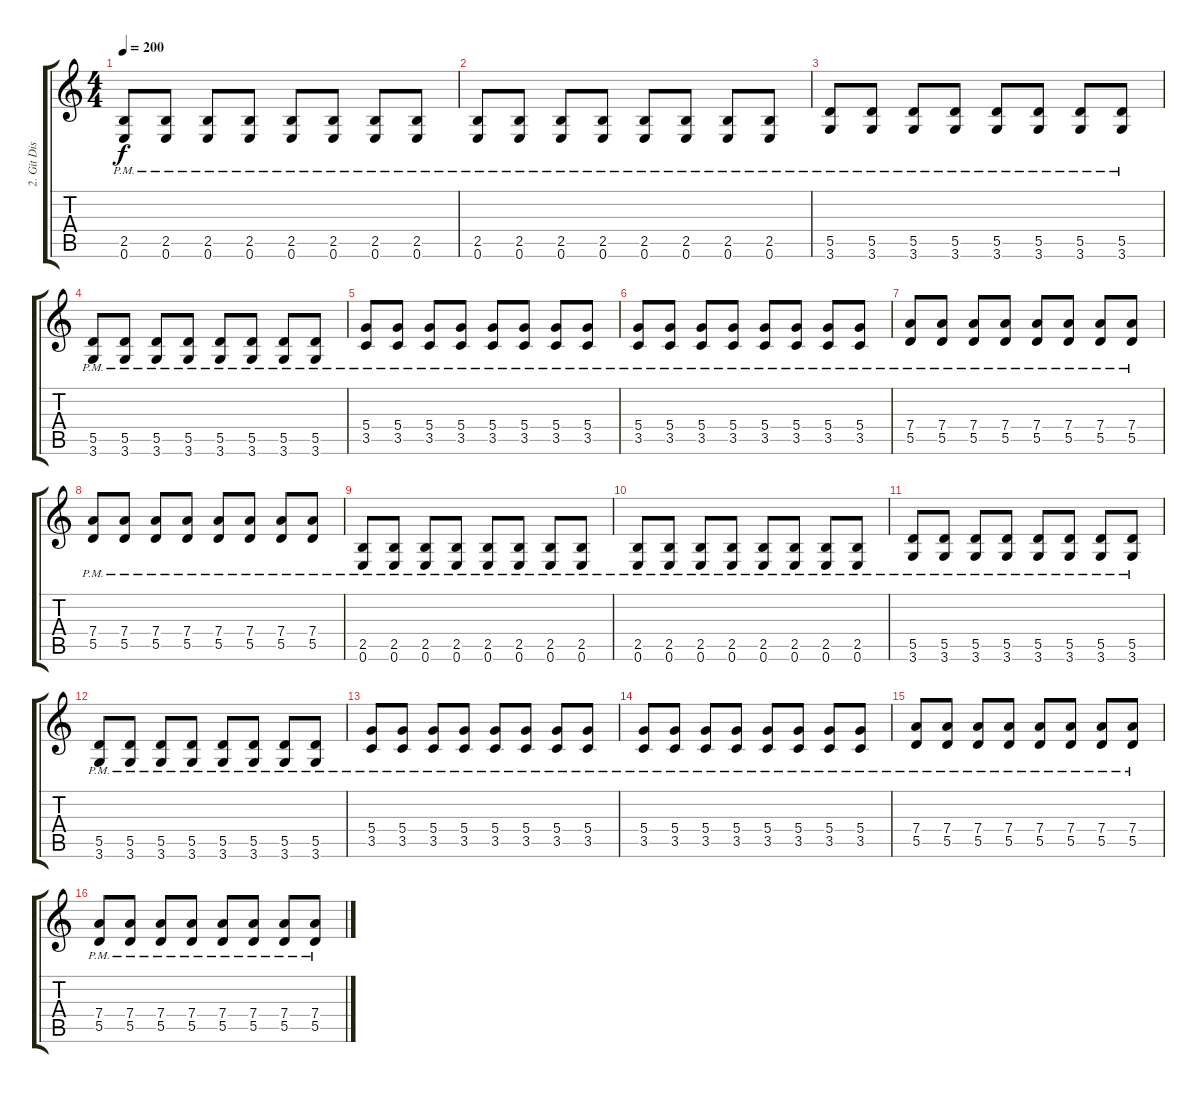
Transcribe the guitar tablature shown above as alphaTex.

\track ("2. Git Dist" "2. Git Dis") {instrument distortionguitar}
\staff {score tabs}
\tuning (E4 B3 G3 D3 A2 E2) {hide}
\ts (4 4)
\tempo 200
\clef g2
\ks c
(2.5{pm} 0.6{pm}).8{dy f} (2.5{pm} 0.6{pm}).8 (2.5{pm} 0.6{pm}).8 (2.5{pm} 0.6{pm}).8 (2.5{pm} 0.6{pm}).8 (2.5{pm} 0.6{pm}).8 (2.5{pm} 0.6{pm}).8 (2.5{pm} 0.6{pm}).8 |
(2.5{pm} 0.6{pm}).8 (2.5{pm} 0.6{pm}).8 (2.5{pm} 0.6{pm}).8 (2.5{pm} 0.6{pm}).8 (2.5{pm} 0.6{pm}).8 (2.5{pm} 0.6{pm}).8 (2.5{pm} 0.6{pm}).8 (2.5{pm} 0.6{pm}).8 |
(5.5{pm} 3.6{pm}).8 (5.5{pm} 3.6{pm}).8 (5.5{pm} 3.6{pm}).8 (5.5{pm} 3.6{pm}).8 (5.5{pm} 3.6{pm}).8 (5.5{pm} 3.6{pm}).8 (5.5{pm} 3.6{pm}).8 (5.5{pm} 3.6{pm}).8 |
(5.5{pm} 3.6{pm}).8 (5.5{pm} 3.6{pm}).8 (5.5{pm} 3.6{pm}).8 (5.5{pm} 3.6{pm}).8 (5.5{pm} 3.6{pm}).8 (5.5{pm} 3.6{pm}).8 (5.5{pm} 3.6{pm}).8 (5.5{pm} 3.6{pm}).8 |
(5.4{pm} 3.5{pm}).8 (5.4{pm} 3.5{pm}).8 (5.4{pm} 3.5{pm}).8 (5.4{pm} 3.5{pm}).8 (5.4{pm} 3.5{pm}).8 (5.4{pm} 3.5{pm}).8 (5.4{pm} 3.5{pm}).8 (5.4{pm} 3.5{pm}).8 |
(5.4{pm} 3.5{pm}).8 (5.4{pm} 3.5{pm}).8 (5.4{pm} 3.5{pm}).8 (5.4{pm} 3.5{pm}).8 (5.4{pm} 3.5{pm}).8 (5.4{pm} 3.5{pm}).8 (5.4{pm} 3.5{pm}).8 (5.4{pm} 3.5{pm}).8 |
(7.4{pm} 5.5{pm}).8 (7.4{pm} 5.5{pm}).8 (7.4{pm} 5.5{pm}).8 (7.4{pm} 5.5{pm}).8 (7.4{pm} 5.5{pm}).8 (7.4{pm} 5.5{pm}).8 (7.4{pm} 5.5{pm}).8 (7.4{pm} 5.5{pm}).8 |
(7.4{pm} 5.5{pm}).8 (7.4{pm} 5.5{pm}).8 (7.4{pm} 5.5{pm}).8 (7.4{pm} 5.5{pm}).8 (7.4{pm} 5.5{pm}).8 (7.4{pm} 5.5{pm}).8 (7.4{pm} 5.5{pm}).8 (7.4{pm} 5.5{pm}).8 |
(2.5{pm} 0.6{pm}).8 (2.5{pm} 0.6{pm}).8 (2.5{pm} 0.6{pm}).8 (2.5{pm} 0.6{pm}).8 (2.5{pm} 0.6{pm}).8 (2.5{pm} 0.6{pm}).8 (2.5{pm} 0.6{pm}).8 (2.5{pm} 0.6{pm}).8 |
(2.5{pm} 0.6{pm}).8 (2.5{pm} 0.6{pm}).8 (2.5{pm} 0.6{pm}).8 (2.5{pm} 0.6{pm}).8 (2.5{pm} 0.6{pm}).8 (2.5{pm} 0.6{pm}).8 (2.5{pm} 0.6{pm}).8 (2.5{pm} 0.6{pm}).8 |
(5.5{pm} 3.6{pm}).8 (5.5{pm} 3.6{pm}).8 (5.5{pm} 3.6{pm}).8 (5.5{pm} 3.6{pm}).8 (5.5{pm} 3.6{pm}).8 (5.5{pm} 3.6{pm}).8 (5.5{pm} 3.6{pm}).8 (5.5{pm} 3.6{pm}).8 |
(5.5{pm} 3.6{pm}).8 (5.5{pm} 3.6{pm}).8 (5.5{pm} 3.6{pm}).8 (5.5{pm} 3.6{pm}).8 (5.5{pm} 3.6{pm}).8 (5.5{pm} 3.6{pm}).8 (5.5{pm} 3.6{pm}).8 (5.5{pm} 3.6{pm}).8 |
(5.4{pm} 3.5{pm}).8 (5.4{pm} 3.5{pm}).8 (5.4{pm} 3.5{pm}).8 (5.4{pm} 3.5{pm}).8 (5.4{pm} 3.5{pm}).8 (5.4{pm} 3.5{pm}).8 (5.4{pm} 3.5{pm}).8 (5.4{pm} 3.5{pm}).8 |
(5.4{pm} 3.5{pm}).8 (5.4{pm} 3.5{pm}).8 (5.4{pm} 3.5{pm}).8 (5.4{pm} 3.5{pm}).8 (5.4{pm} 3.5{pm}).8 (5.4{pm} 3.5{pm}).8 (5.4{pm} 3.5{pm}).8 (5.4{pm} 3.5{pm}).8 |
(7.4{pm} 5.5{pm}).8 (7.4{pm} 5.5{pm}).8 (7.4{pm} 5.5{pm}).8 (7.4{pm} 5.5{pm}).8 (7.4{pm} 5.5{pm}).8 (7.4{pm} 5.5{pm}).8 (7.4{pm} 5.5{pm}).8 (7.4{pm} 5.5{pm}).8 |
(7.4{pm} 5.5{pm}).8 (7.4{pm} 5.5{pm}).8 (7.4{pm} 5.5{pm}).8 (7.4{pm} 5.5{pm}).8 (7.4{pm} 5.5{pm}).8 (7.4{pm} 5.5{pm}).8 (7.4{pm} 5.5{pm}).8 (7.4{pm} 5.5{pm}).8
